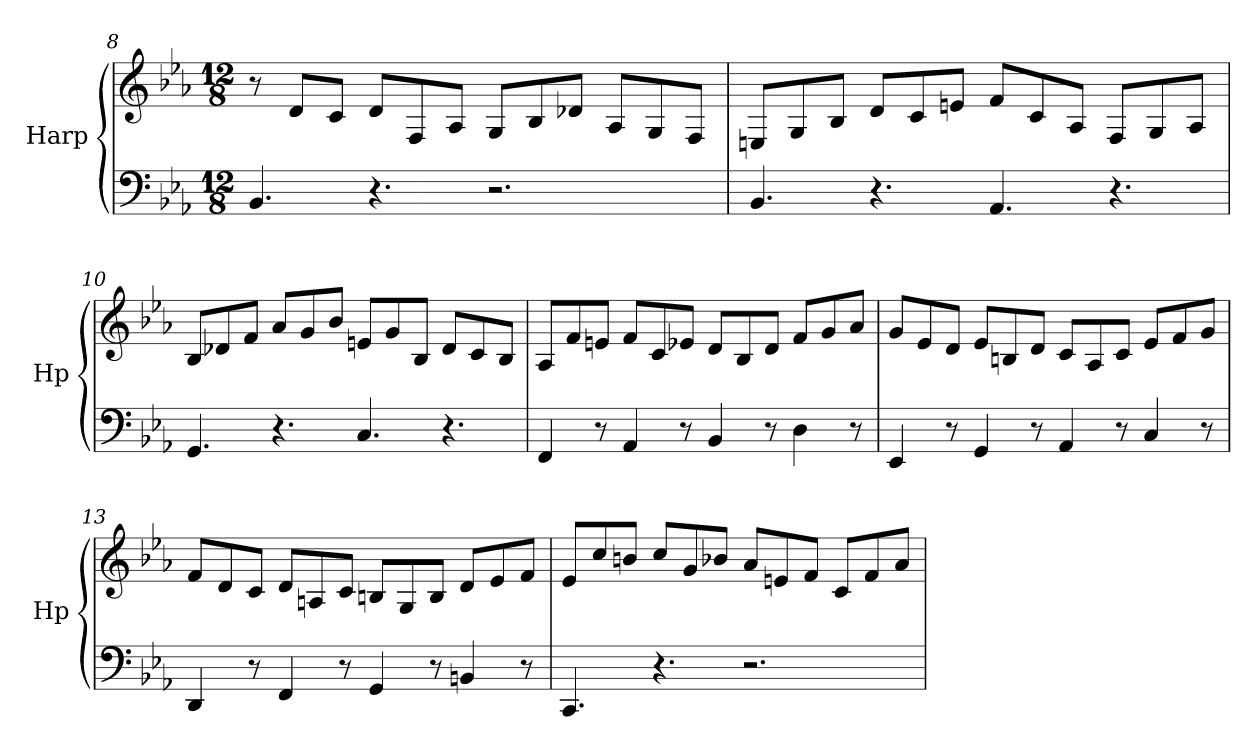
**kern	**kern
*part1	*part1
*staff2	*staff1
*I"Harp	*
*I'Hp	*
*clefF4	*clefG2
*k[b-e-a-]	*k[b-e-a-]
*M12/8	*M12/8
=8	=8
4.BB-/	8r
.	8d/L
.	8c/J
4.r	8d/L
.	8F/
.	8A-/J
2.r	8G/L
.	8B-/
.	8d-X/J
.	8A-/L
.	8G/
.	8F/J
!!LO:LB:g=z
=9	=9
4.BB-/	8En/L
.	8G/
.	8B-/J
4.r	8d/L
.	8c/
.	8en/J
4.AA-/	8f/L
.	8c/
.	8A-/J
4.r	8F/L
.	8G/
.	8A-/J
=10	=10
4.GG/	8B-/L
.	8d-X/
.	8f/J
4.r	8a-/L
.	8g/
.	8b-/J
4.C/	8en/L
.	8g/
.	8B-/J
4.r	8d-/L
.	8c/
.	8B-/J
!!LO:LB:g=z
=11	=11
4FF/	8A-/L
.	8f/
8r	8en/J
4AA-/	8f/L
.	8c/
8r	8e-X/J
4BB-/	8d/L
.	8B-/
8r	8d/J
4D\	8f/L
.	8g/
8r	8a-/J
=12	=12
4EE-/	8g/L
.	8e-/
8r	8d/J
4GG/	8e-/L
.	8Bn/
8r	8d/J
4AA-/	8c/L
.	8A-/
8r	8c/J
4C/	8e-/L
.	8f/
8r	8g/J
!!LO:PB:g=z
=13	=13
4DD/	8f/L
.	8d/
8r	8c/J
4FF/	8d/L
.	8An/
8r	8c/J
4GG/	8Bn/L
.	8G/
8r	8B/J
4BBn/	8d/L
.	8e-/
8r	8f/J
=14	=14
4.CC/	8e-/L
.	8cc/
.	8bn/J
4.r	8cc/L
.	8g/
.	8b-X/J
2.r	8a-/L
.	8en/
.	8f/J
.	8c/L
.	8f/
.	8a-/J
=	=
*-	*-
